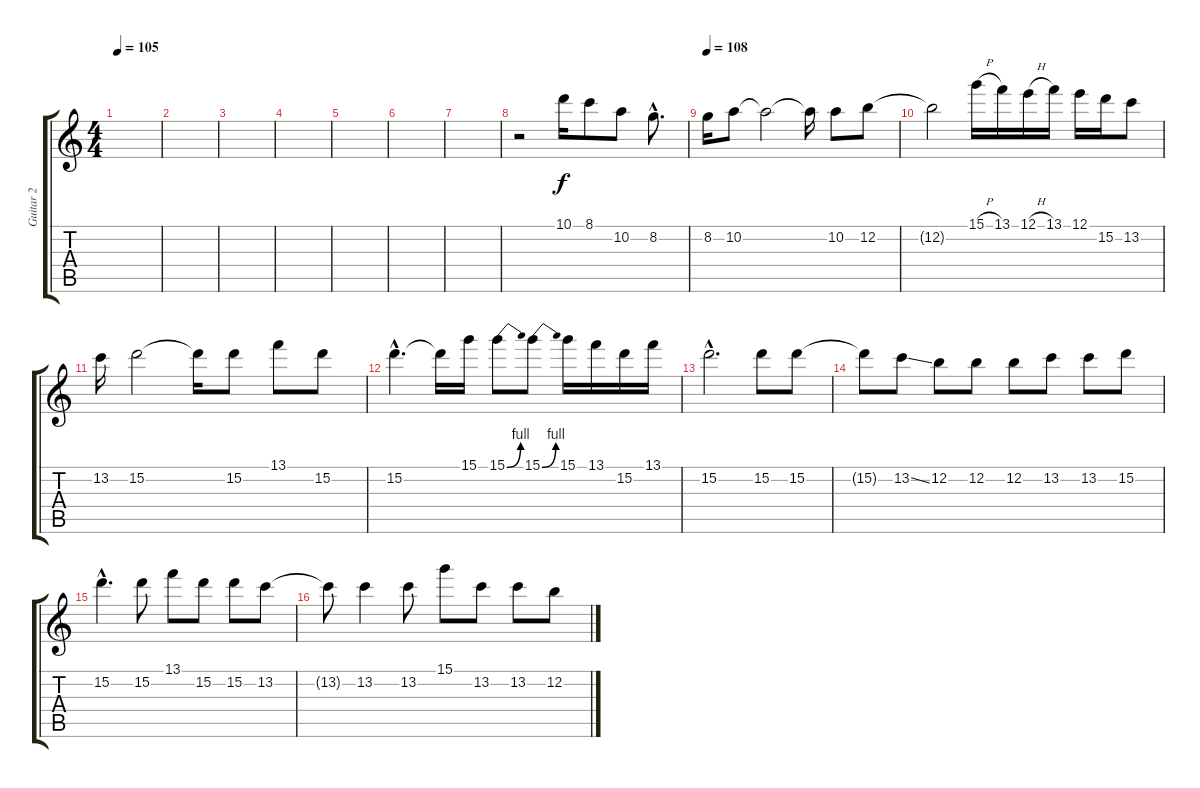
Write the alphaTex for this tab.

\track ("Guitar 2" "Guitar 2") {instrument overdrivenguitar}
\staff {score tabs}
\tuning (E4 B3 G3 D3 A2 E2) {hide}
\ts (4 4)
\tempo 105
\clef g2
\ks c
|
|
|
|
|
|
|
r.2 10.1.16 8.1.8 10.2.8 8.2{hac}.8{d} |
\tempo 108
8.2.16 10.2.8 10.2{t}.2 10.2{t}.16 10.2.8 12.2.8 |
12.2{t}.2 15.1{h}.16 13.1.16 12.1{h}.16 13.1.16 12.1.16 15.2.16 13.2.8 |
13.2.16 15.2.2 15.2{t}.16 15.2.8 13.1.8 15.2.8 |
15.2{hac}.4{d} 15.2{t}.16 15.1.16 15.1{be (bend 0 0 60 4)}.8 15.1{be (bend 0 0 60 4)}.8 15.1.16 13.1.16 15.2.16 13.1.16 |
15.2{hac}.2{d} 15.2.8 15.2.8 |
15.2{t}.8 13.2{ss}.8 12.2.8 12.2.8 12.2.8 13.2.8 13.2.8 15.2.8 |
15.2{hac}.4{d} 15.2.8 13.1.8 15.2.8 15.2.8 13.2.8 |
13.2{t}.8 13.2.4 13.2.8 15.1.8 13.2.8 13.2.8 12.2.8
